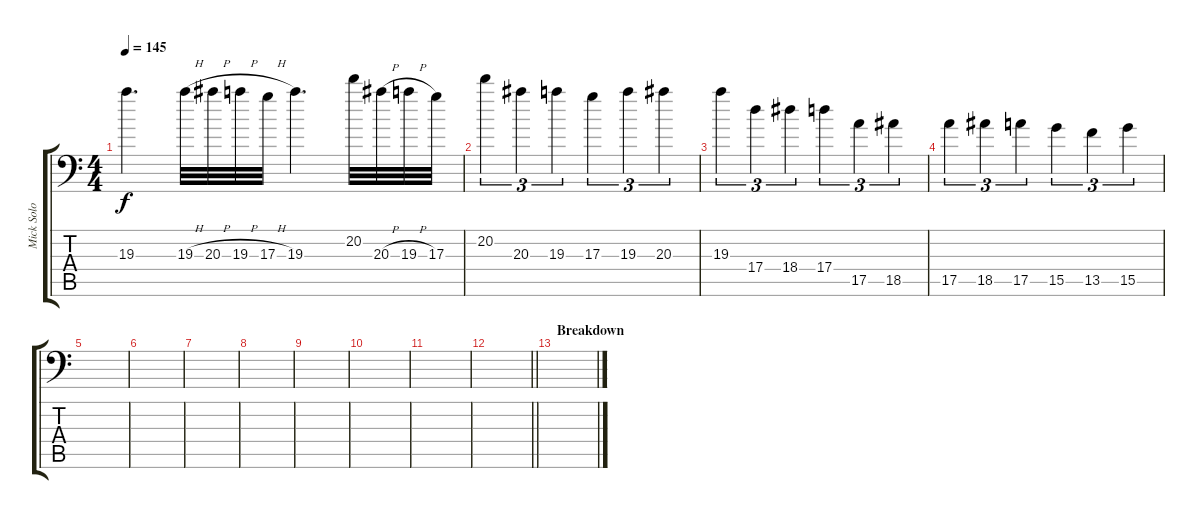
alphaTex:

\track ("Mick Solo" "Mick Solo") {instrument distortionguitar}
\staff {score tabs}
\tuning (B3 Gb3 D3 A2 E2 A1) {hide}
\ts (4 4)
\tempo 145
\clef f4
\ks c
19.3.4{d dy f} 19.3{h}.32 20.3{h}.32 19.3{h}.32 17.3{h}.32 19.3.4{d} 20.2.32 20.3{h}.32 19.3{h}.32 17.3.32 |
20.2.4{tu (3 2)} 20.3.4{tu (3 2)} 19.3.4{tu (3 2)} 17.3.4{tu (3 2)} 19.3.4{tu (3 2)} 20.3.4{tu (3 2)} |
19.3.4{tu (3 2)} 17.4.4{tu (3 2)} 18.4.4{tu (3 2)} 17.4.4{tu (3 2)} 17.5.4{tu (3 2)} 18.5.4{tu (3 2)} |
17.5.4{tu (3 2)} 18.5.4{tu (3 2)} 17.5.4{tu (3 2)} 15.5.4{tu (3 2)} 13.5.4{tu (3 2)} 15.5.4{tu (3 2)} |
|
|
|
|
|
|
|
\barLineRight lightlight
|
\section ("" "Breakdown")
